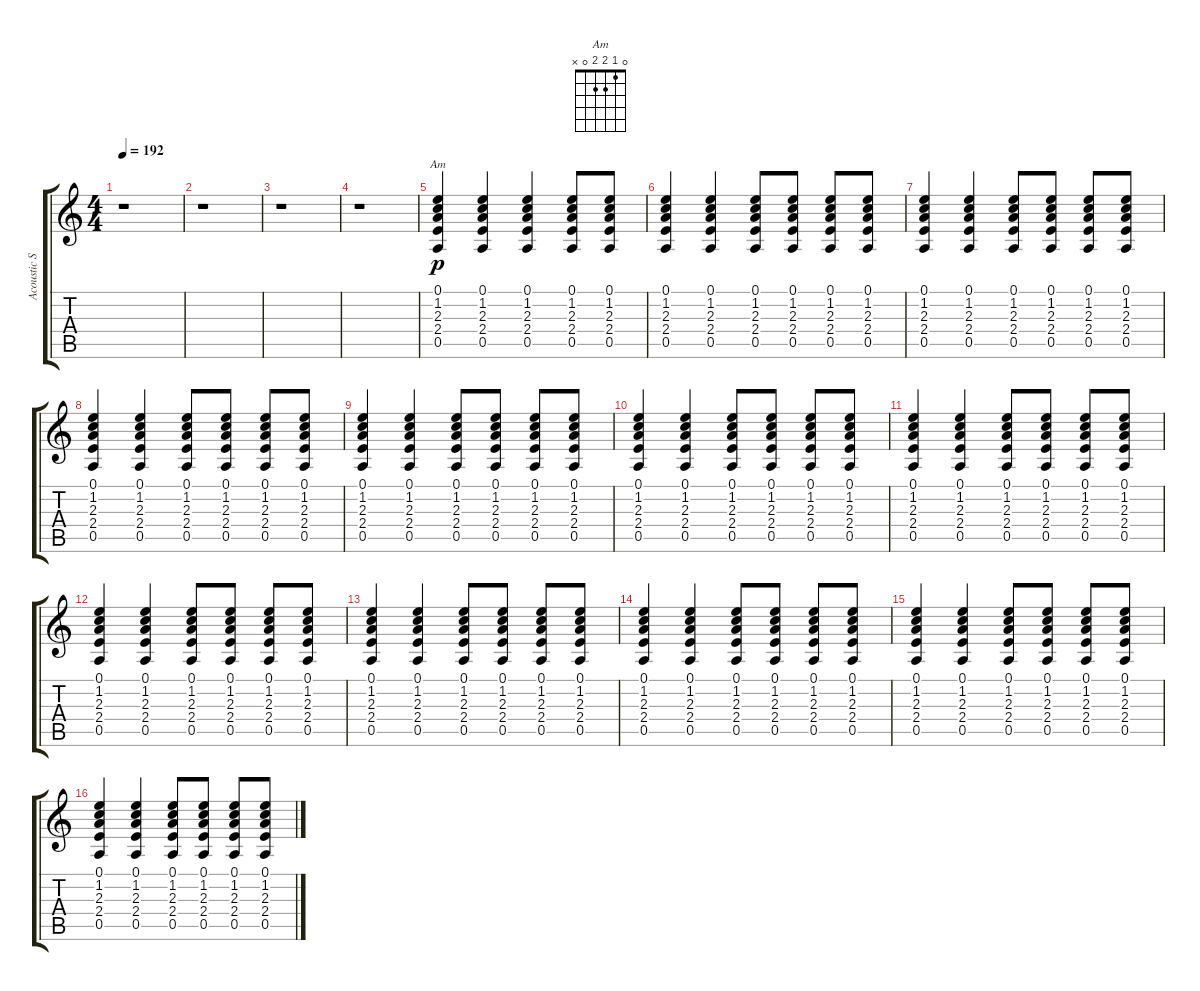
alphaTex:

\track ("Acoustic Steel Stg. 1" "Acoustic S") {instrument acousticguitarsteel}
\staff {score tabs}
\tuning (E4 B3 G3 D3 A2 E2) {hide}
\chord ("Am" 0 1 2 2 0 x)
\ts (4 4)
\tempo 192
\clef g2
\ks c
r.1{dy p instrument acousticguitarsteel} |
r.1 |
r.1 |
r.1 |
(0.1 1.2 2.3 2.4 0.5).4{ch "Am"} (0.1 1.2 2.3 2.4 0.5).4 (0.1 1.2 2.3 2.4 0.5).4 (0.1 1.2 2.3 2.4 0.5).8 (0.1 1.2 2.3 2.4 0.5).8 |
(0.1 1.2 2.3 2.4 0.5).4 (0.1 1.2 2.3 2.4 0.5).4 (0.1 1.2 2.3 2.4 0.5).8 (0.1 1.2 2.3 2.4 0.5).8 (0.1 1.2 2.3 2.4 0.5).8 (0.1 1.2 2.3 2.4 0.5).8 |
(0.1 1.2 2.3 2.4 0.5).4 (0.1 1.2 2.3 2.4 0.5).4 (0.1 1.2 2.3 2.4 0.5).8 (0.1 1.2 2.3 2.4 0.5).8 (0.1 1.2 2.3 2.4 0.5).8 (0.1 1.2 2.3 2.4 0.5).8 |
(0.1 1.2 2.3 2.4 0.5).4 (0.1 1.2 2.3 2.4 0.5).4 (0.1 1.2 2.3 2.4 0.5).8 (0.1 1.2 2.3 2.4 0.5).8 (0.1 1.2 2.3 2.4 0.5).8 (0.1 1.2 2.3 2.4 0.5).8 |
(0.1 1.2 2.3 2.4 0.5).4 (0.1 1.2 2.3 2.4 0.5).4 (0.1 1.2 2.3 2.4 0.5).8 (0.1 1.2 2.3 2.4 0.5).8 (0.1 1.2 2.3 2.4 0.5).8 (0.1 1.2 2.3 2.4 0.5).8 |
(0.1 1.2 2.3 2.4 0.5).4 (0.1 1.2 2.3 2.4 0.5).4 (0.1 1.2 2.3 2.4 0.5).8 (0.1 1.2 2.3 2.4 0.5).8 (0.1 1.2 2.3 2.4 0.5).8 (0.1 1.2 2.3 2.4 0.5).8 |
(0.1 1.2 2.3 2.4 0.5).4 (0.1 1.2 2.3 2.4 0.5).4 (0.1 1.2 2.3 2.4 0.5).8 (0.1 1.2 2.3 2.4 0.5).8 (0.1 1.2 2.3 2.4 0.5).8 (0.1 1.2 2.3 2.4 0.5).8 |
(0.1 1.2 2.3 2.4 0.5).4 (0.1 1.2 2.3 2.4 0.5).4 (0.1 1.2 2.3 2.4 0.5).8 (0.1 1.2 2.3 2.4 0.5).8 (0.1 1.2 2.3 2.4 0.5).8 (0.1 1.2 2.3 2.4 0.5).8 |
(0.1 1.2 2.3 2.4 0.5).4 (0.1 1.2 2.3 2.4 0.5).4 (0.1 1.2 2.3 2.4 0.5).8 (0.1 1.2 2.3 2.4 0.5).8 (0.1 1.2 2.3 2.4 0.5).8 (0.1 1.2 2.3 2.4 0.5).8 |
(0.1 1.2 2.3 2.4 0.5).4 (0.1 1.2 2.3 2.4 0.5).4 (0.1 1.2 2.3 2.4 0.5).8 (0.1 1.2 2.3 2.4 0.5).8 (0.1 1.2 2.3 2.4 0.5).8 (0.1 1.2 2.3 2.4 0.5).8 |
(0.1 1.2 2.3 2.4 0.5).4 (0.1 1.2 2.3 2.4 0.5).4 (0.1 1.2 2.3 2.4 0.5).8 (0.1 1.2 2.3 2.4 0.5).8 (0.1 1.2 2.3 2.4 0.5).8 (0.1 1.2 2.3 2.4 0.5).8 |
(0.1 1.2 2.3 2.4 0.5).4 (0.1 1.2 2.3 2.4 0.5).4 (0.1 1.2 2.3 2.4 0.5).8 (0.1 1.2 2.3 2.4 0.5).8 (0.1 1.2 2.3 2.4 0.5).8 (0.1 1.2 2.3 2.4 0.5).8
